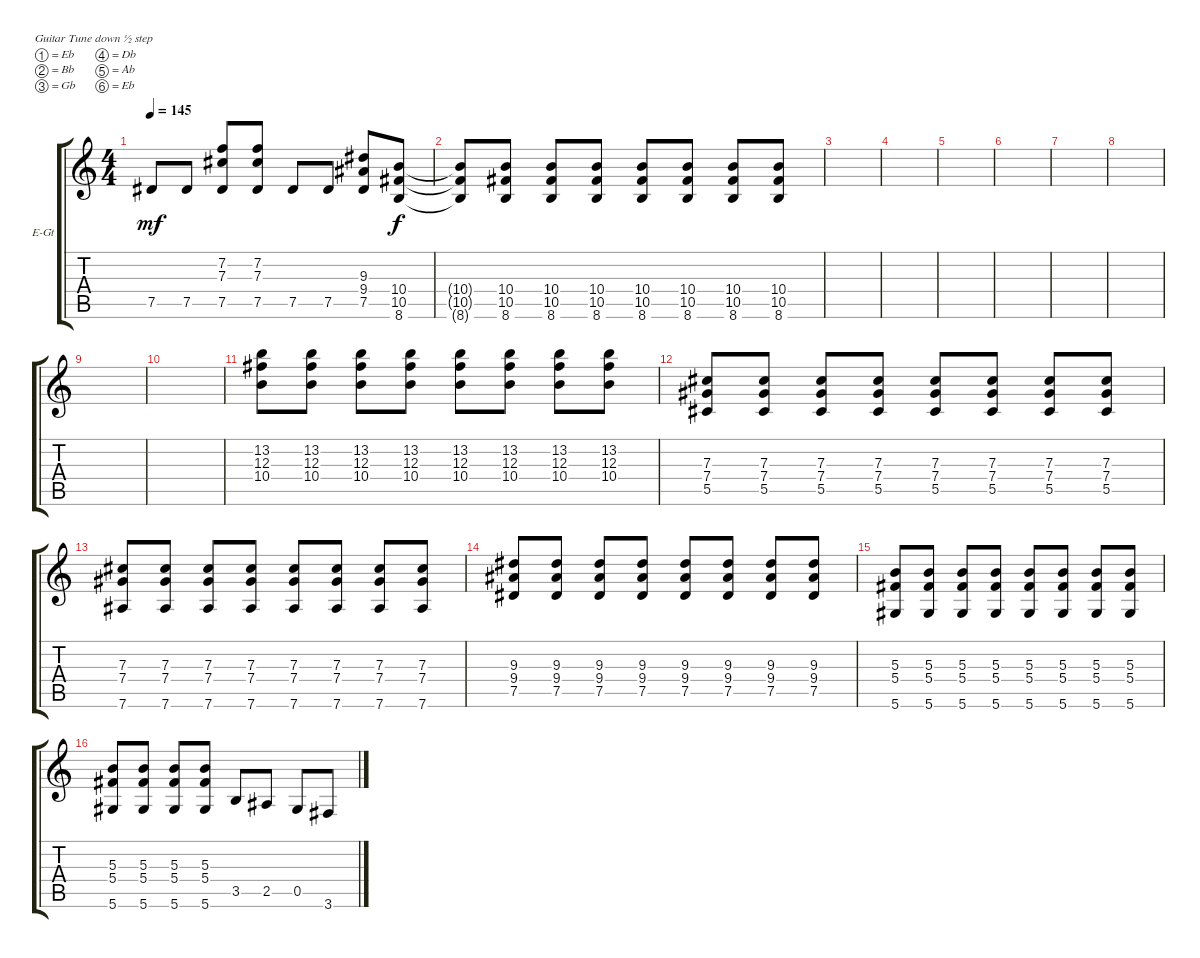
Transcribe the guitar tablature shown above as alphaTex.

\defaultSystemsLayout 4
\bracketExtendMode groupsimilarinstruments
\firstSystemTrackNameOrientation horizontal
\otherSystemsTrackNameOrientation horizontal
\track ("Electric Guitar" "E-Gt") {instrument distortionguitar}
\staff {score tabs}
\tuning (Eb4 Bb3 Gb3 Db3 Ab2 Eb2)
\ts (4 4)
\tempo 145
\clef g2
\ks c
7.5{t}.8{dy mf} 7.5.8 (7.5 7.3 7.2).8 (7.5 7.2 7.3).8 7.5.8 7.5.8 (7.5 9.3 9.4).8 (8.6 10.5 10.4).8{dy f} |
(8.6{t} 10.5{t} 10.4{t}).8 (8.6 10.5 10.4).8 (8.6 10.5 10.4).8 (8.6 10.5 10.4).8 (8.6 10.5 10.4).8 (8.6 10.5 10.4).8 (8.6 10.5 10.4).8 (8.6 10.5 10.4).8 |
|
|
|
|
|
|
|
|
(10.4 12.3 13.2).8 (10.4 12.3 13.2).8 (10.4 12.3 13.2).8 (10.4 12.3 13.2).8 (10.4 12.3 13.2).8 (10.4 12.3 13.2).8 (10.4 12.3 13.2).8 (10.4 12.3 13.2).8 |
(5.5 7.4 7.3).8 (5.5 7.4 7.3).8 (5.5 7.4 7.3).8 (5.5 7.4 7.3).8 (5.5 7.4 7.3).8 (5.5 7.4 7.3).8 (5.5 7.4 7.3).8 (5.5 7.4 7.3).8 |
(7.6 7.4 7.3).8 (7.6 7.4 7.3).8 (7.6 7.4 7.3).8 (7.6 7.4 7.3).8 (7.6 7.4 7.3).8 (7.6 7.4 7.3).8 (7.6 7.4 7.3).8 (7.6 7.4 7.3).8 |
(7.5 9.4 9.3).8 (7.5 9.4 9.3).8 (7.5 9.4 9.3).8 (7.5 9.4 9.3).8 (7.5 9.4 9.3).8 (7.5 9.4 9.3).8 (7.5 9.4 9.3).8 (7.5 9.4 9.3).8 |
(5.4 5.3 5.6).8 (5.4 5.3 5.6).8 (5.4 5.3 5.6).8 (5.4 5.3 5.6).8 (5.4 5.3 5.6).8 (5.4 5.3 5.6).8 (5.4 5.3 5.6).8 (5.4 5.3 5.6).8 |
(5.6 5.4 5.3).8 (5.6 5.4 5.3).8 (5.6 5.4 5.3).8 (5.6 5.4 5.3).8 3.5.8 2.5.8 0.5.8 3.6.8
